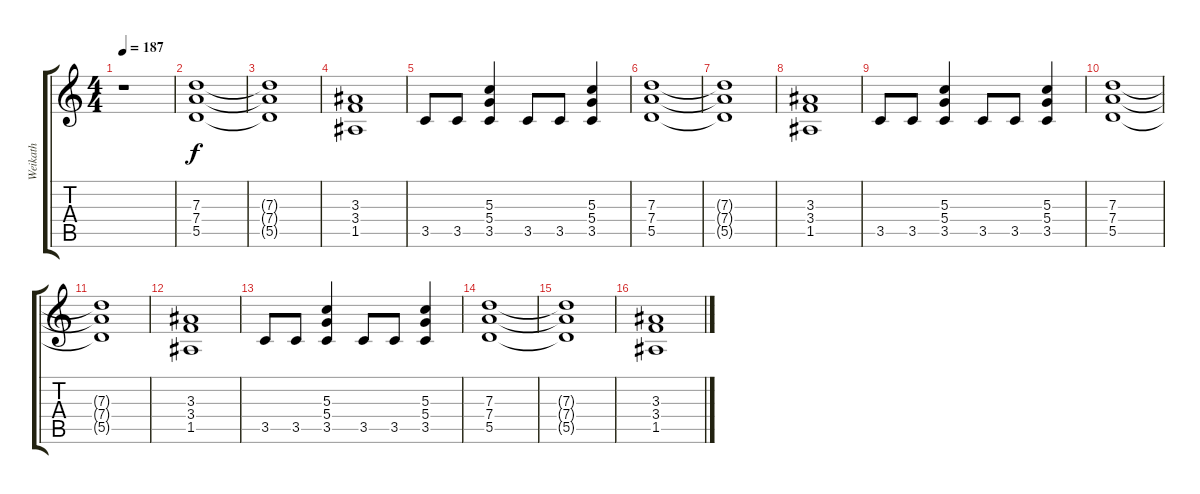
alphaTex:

\track ("Weikath" "Weikath") {instrument distortionguitar}
\staff {score tabs}
\tuning (E4 B3 G3 D3 A2 E2) {hide}
\ts (4 4)
\tempo 187
\clef g2
\ks c
r.1{dy f} |
(7.3 7.4 5.5).1 |
(7.3{t} 7.4{t} 5.5{t}).1 |
(3.3 3.4 1.5).1 |
3.5.8 3.5.8 (5.3 5.4 3.5).4 3.5.8 3.5.8 (5.3 5.4 3.5).4 |
(7.3 7.4 5.5).1 |
(7.3{t} 7.4{t} 5.5{t}).1 |
(3.3 3.4 1.5).1 |
3.5.8 3.5.8 (5.3 5.4 3.5).4 3.5.8 3.5.8 (5.3 5.4 3.5).4 |
(7.3 7.4 5.5).1 |
(7.3{t} 7.4{t} 5.5{t}).1 |
(3.3 3.4 1.5).1 |
3.5.8 3.5.8 (5.3 5.4 3.5).4 3.5.8 3.5.8 (5.3 5.4 3.5).4 |
(7.3 7.4 5.5).1 |
(7.3{t} 7.4{t} 5.5{t}).1 |
(3.3 3.4 1.5).1
